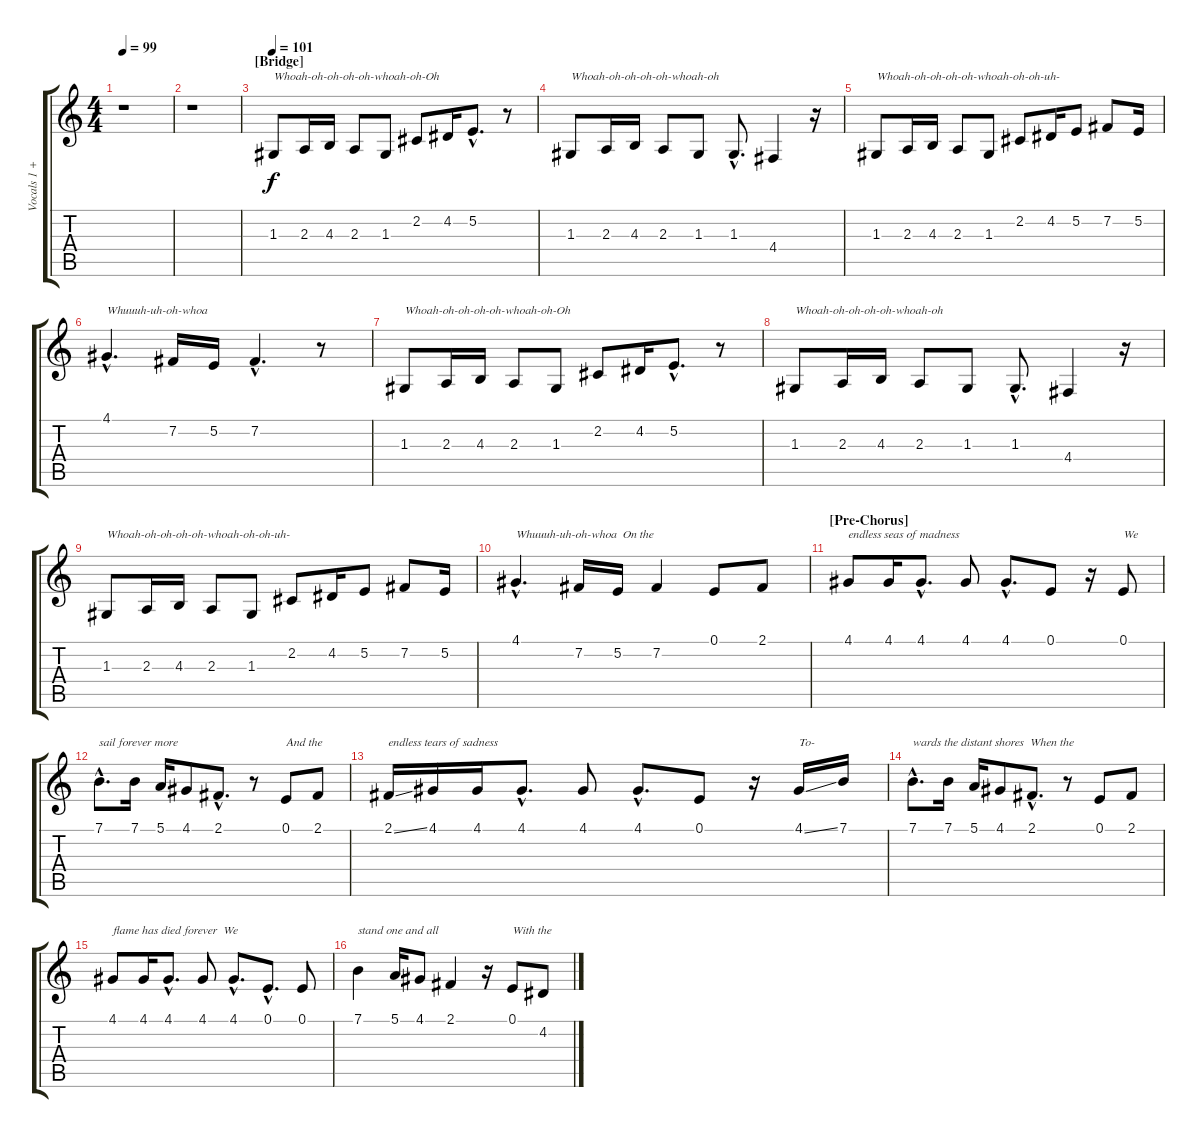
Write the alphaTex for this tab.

\track ("Vocals 1 + Lyrics" "Vocals 1 +") {instrument frenchhorn}
\staff {score tabs}
\tuning (E4 B3 G3 D3 A2 E2) {hide}
\ts (4 4)
\tempo 99
\clef g2
\ks c
r.1{dy f} |
r.1 |
\section ("" "[Bridge]")
\tempo 101
1.3.8{txt "Whoah-oh-oh-oh-oh-whoah-oh-Oh"} 2.3.16 4.3.16 2.3.8 1.3.8 2.2.8 4.2.16 5.2{hac}.8{d} r.8 |
1.3.8{txt "Whoah-oh-oh-oh-oh-whoah-oh"} 2.3.16 4.3.16 2.3.8 1.3.8 1.3{hac}.8{d} 4.4.4 r.16 |
1.3.8{txt "Whoah-oh-oh-oh-oh-whoah-oh-oh-uh-"} 2.3.16 4.3.16 2.3.8 1.3.8 2.2.8 4.2.16 5.2.8 7.2.8 5.2.16 |
4.1{hac}.4{d txt "Whuuuh-uh-oh-whoa"} 7.2.16 5.2.16 7.2{hac}.4{d} r.8 |
1.3.8{txt "Whoah-oh-oh-oh-oh-whoah-oh-Oh"} 2.3.16 4.3.16 2.3.8 1.3.8 2.2.8 4.2.16 5.2{hac}.8{d} r.8 |
1.3.8{txt "Whoah-oh-oh-oh-oh-whoah-oh"} 2.3.16 4.3.16 2.3.8 1.3.8 1.3{hac}.8{d} 4.4.4 r.16 |
1.3.8{txt "Whoah-oh-oh-oh-oh-whoah-oh-oh-uh-"} 2.3.16 4.3.16 2.3.8 1.3.8 2.2.8 4.2.16 5.2.8 7.2.8 5.2.16 |
4.1{hac}.4{d txt "Whuuuh-uh-oh-whoa  On the"} 7.2.16 5.2.16 7.2.4 0.1.8 2.1.8 |
\section ("" "[Pre-Chorus]")
4.1.8{txt "endless seas of madness "} 4.1.16 4.1{hac}.8{d} 4.1.8 4.1{hac}.8{d} 0.1.8 r.16 0.1.8{txt "We"} |
7.1{hac}.8{d txt "sail forever more "} 7.1.16 5.1.16 4.1.8 2.1{hac}.8{d} r.8 0.1.8{txt "And the"} 2.1.8 |
2.1{ss}.16{txt "endless tears of sadness "} 4.1.16 4.1.16 4.1{hac}.8{d} 4.1.8 4.1{hac}.8{d} 0.1.8 r.16 4.1{ss}.16{txt "To-"} 7.1.16 |
7.1{hac}.8{d txt "wards the distant shores  When the"} 7.1.16 5.1.16 4.1.8 2.1{hac}.8{d} r.8 0.1.8 2.1.8 |
4.1.8{txt "flame has died forever  We"} 4.1.16 4.1{hac}.8{d} 4.1.8 4.1{hac}.8{d} 0.1{hac}.8{d} 0.1.8 |
7.1.4{txt "stand one and all  "} 5.1.16 4.1.8 2.1.4 r.16 0.1.8{txt "With the"} 4.2.8
